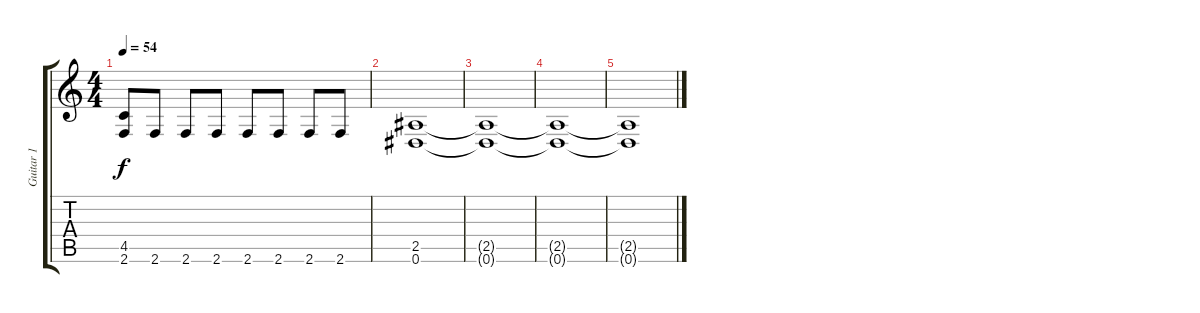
\track ("Guitar 1" "Guitar 1") {instrument distortionguitar}
\staff {score tabs}
\tuning (Eb4 Bb3 Gb3 Db3 Ab2 Eb2) {hide}
\ts (4 4)
\tempo 54
\clef g2
\ks c
(4.5 2.6).8{dy f} 2.6.8 2.6.8 2.6.8 2.6.8 2.6.8 2.6.8 2.6.8 |
(2.5 0.6).1 |
(2.5{t} 0.6{t}).1 |
(2.5{t} 0.6{t}).1 |
(2.5{t} 0.6{t}).1
